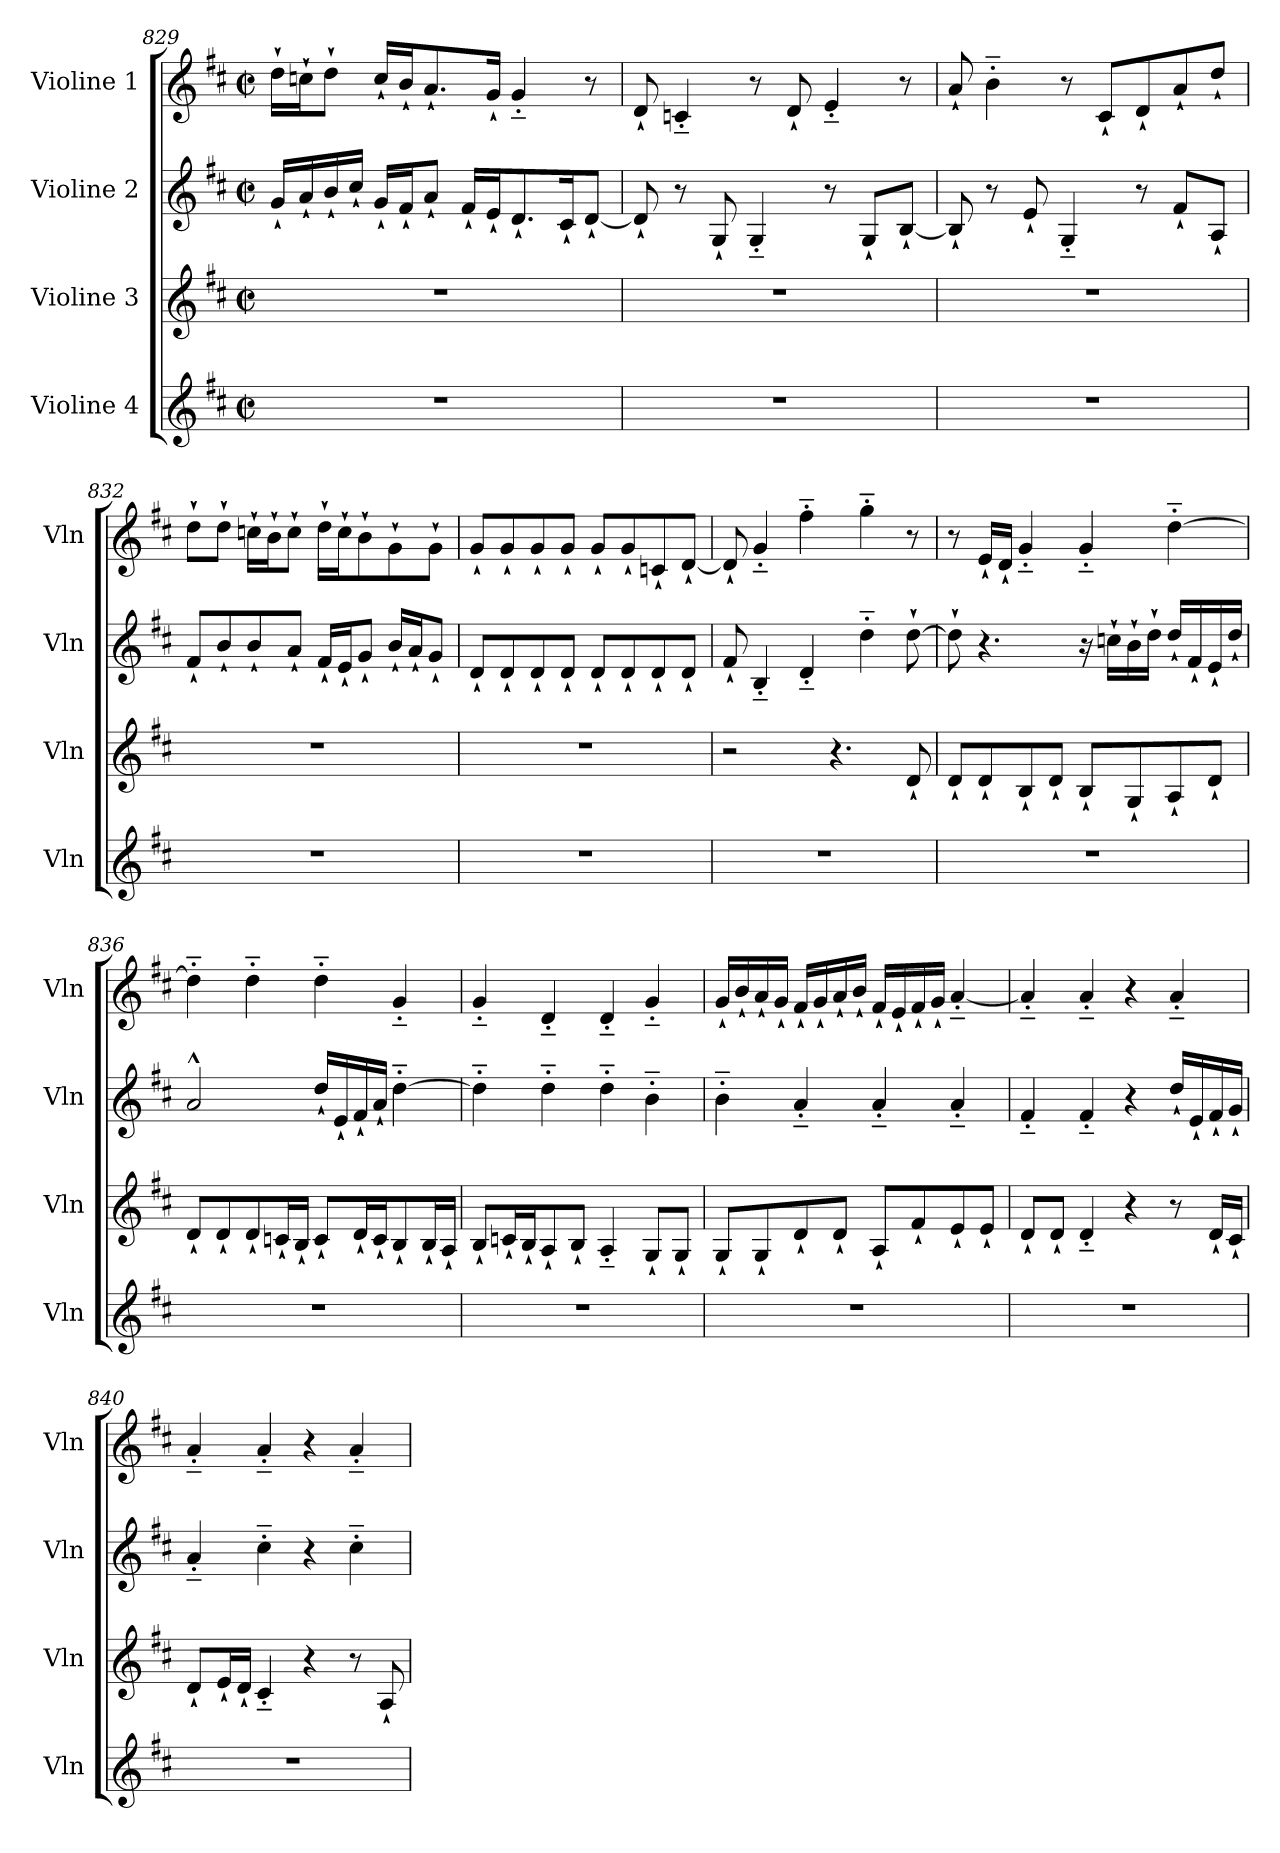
**kern	**kern	**kern	**kern
*part4	*part3	*part2	*part1
*staff4	*staff3	*staff2	*staff1
*I"Violine 4	*I"Violine 3	*I"Violine 2	*I"Violine 1
*I'Vln	*I'Vln	*I'Vln	*I'Vln
*clefG2	*clefG2	*clefG2	*clefG2
*k[f#c#]	*k[f#c#]	*k[f#c#]	*k[f#c#]
*D:	*D:	*D:	*D:
*M2/2	*M2/2	*M2/2	*M2/2
*met(c|)	*met(c|)	*met(c|)	*met(c|)
=829	=829	=829	=829
1r	1r	16g`/LL	16dd`\LL
.	.	16a`/	16ccn`\J
.	.	16b`/	8dd`\J
.	.	16cc#`/JJ	.
.	.	16g`/LL	16cc`/LL
.	.	16f#`/J	16b`/J
.	.	8a`/J	8.a`/
.	.	16f#`/LL	.
.	.	16e`/J	16g`/Jk
.	.	8.d`/	4g~'/
.	.	16c#`/K	.
.	.	[8d`/J	8r
!!LO:LB:g=z
=830	=830	=830	=830
1r	1r	8d`/]	8d`/
.	.	8r	4cn~'/
.	.	8G`/	.
.	.	4G~'/	8r
.	.	.	8d`/
.	.	8r	4e~'/
.	.	8G`/L	.
.	.	[8B`/J	8r
=831	=831	=831	=831
1r	1r	8B`/]	8a`/
.	.	8r	4b~'\
.	.	8e`/	.
.	.	4G~'/	8r
.	.	.	8c#`/L
.	.	8r	8d`/
.	.	8f#`/L	8a`/
.	.	8A`/J	8dd`/J
=832	=832	=832	=832
1r	1r	8f#`/L	8dd`\L
.	.	8b`/	8dd`\J
.	.	8b`/	16ccn`\LL
.	.	.	16b`\J
.	.	8a`/J	8cc`\J
.	.	16f#`/LL	16dd`\LL
.	.	16e`/J	16cc`\J
.	.	8g`/J	8b`\
.	.	16b`/LL	8g`\
.	.	16a`/J	.
.	.	8g`/J	8g`\J
=833	=833	=833	=833
1r	1r	8d`/L	8g`/L
.	.	8d`/	8g`/
.	.	8d`/	8g`/
.	.	8d`/J	8g`/J
.	.	8d`/L	8g`/L
.	.	8d`/	8g`/
.	.	8d`/	8cn`/
.	.	8d`/J	[8d`/J
!!LO:PB:g=z
=834	=834	=834	=834
1r	2r	8f#`/	8d`/]
.	.	4B~'/	4g~'/
.	.	4d~'/	4ff#~'\
.	4.r	.	.
.	.	4dd~'\	4gg~'\
.	8d`/	[8dd`\	8r
=835	=835	=835	=835
1r	8d`/L	8dd`\]	8r
.	8d`/	4.r	16e`/LL
.	.	.	16d`/JJ
.	8B`/	.	4g~'/
.	8d`/J	.	.
.	8B`/L	16r	4g~'/
.	.	16ccn`\LL	.
.	8G`/	16b`\	.
.	.	16dd`\JJ	.
.	8A`/	16dd`/LL	[4dd~'\
.	.	16f#`/	.
.	8d`/J	16e`/	.
.	.	16dd`/JJ	.
=836	=836	=836	=836
1r	8d`/L	2a^^/	4dd~'\]
.	8d`/	.	.
.	8d`/	.	4dd~'\
.	16cn`/L	.	.
.	16B`/JJ	.	.
.	8c`/L	16dd`/LL	4dd~'\
.	.	16e`/	.
.	16d`/L	16f#`/	.
.	16c`/J	16a`/JJ	.
.	8B`/	[4dd~'\	4g~'/
.	16B`/L	.	.
.	16A`/JJ	.	.
=837	=837	=837	=837
1r	8B`/L	4dd~'\]	4g~'/
.	16cn`/L	.	.
.	16B`/J	.	.
.	8A`/	4dd~'\	4d~'/
.	8B`/J	.	.
.	4A~'/	4dd~'\	4d~'/
.	8G`/L	4b~'\	4g~'/
.	8G`/J	.	.
!!LO:LB:g=z
=838	=838	=838	=838
1r	8G`/L	4b~'\	16g`/LL
.	.	.	16b`/
.	8G`/	.	16a`/
.	.	.	16g`/JJ
.	8d`/	4a~'/	16f#`/LL
.	.	.	16g`/
.	8d`/J	.	16a`/
.	.	.	16b`/JJ
.	8A`/L	4a~'/	16f#`/LL
.	.	.	16e`/
.	8f#`/	.	16f#`/
.	.	.	16g`/JJ
.	8e`/	4a~'/	[4a~'/
.	8e`/J	.	.
=839	=839	=839	=839
1r	8d`/L	4f#~'/	4a~'/]
.	8d`/J	.	.
.	4d~'/	4f#~'/	4a~'/
.	4r	4r	4r
.	8r	16dd`/LL	4a~'/
.	.	16e`/	.
.	16d`/LL	16f#`/	.
.	16c#`/JJ	16g`/JJ	.
=840	=840	=840	=840
1r	8d`/L	4a~'/	4a~'/
.	16e`/L	.	.
.	16d`/JJ	.	.
.	4c#~'/	4cc#~'\	4a~'/
.	4r	4r	4r
.	8r	4cc#~'\	4a~'/
.	8A`/	.	.
=	=	=	=
*-	*-	*-	*-
